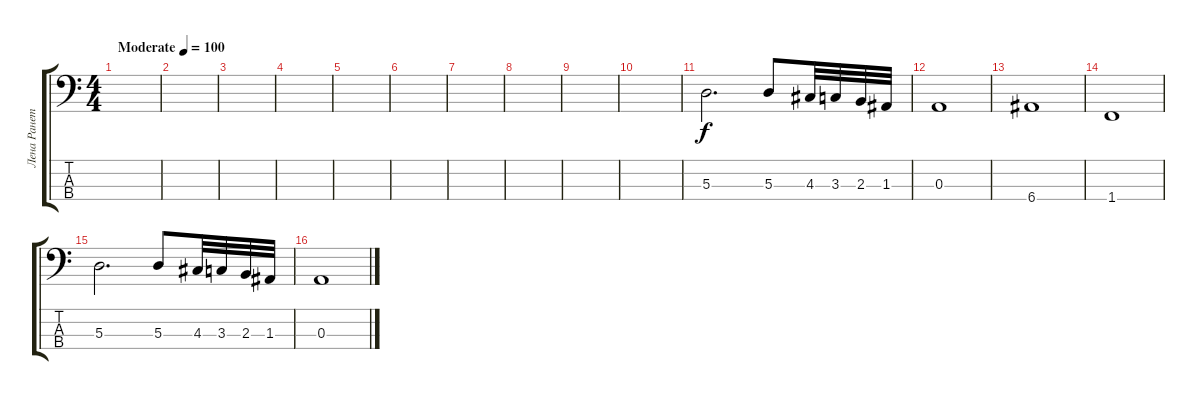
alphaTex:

\track ("Лена Ранетка" "Лена Ранет") {instrument electricbassfinger}
\staff {score tabs}
\tuning (G2 D2 A1 E1) {hide}
\ts (4 4)
\tempo (100 "Moderate")
\clef f4
\ks c
|
|
|
|
|
|
|
|
|
|
5.3.2{d} 5.3.8 4.3.32 3.3.32 2.3.32 1.3.32 |
0.3.1 |
6.4.1 |
1.4.1 |
5.3.2{d} 5.3.8 4.3.32 3.3.32 2.3.32 1.3.32 |
0.3.1
